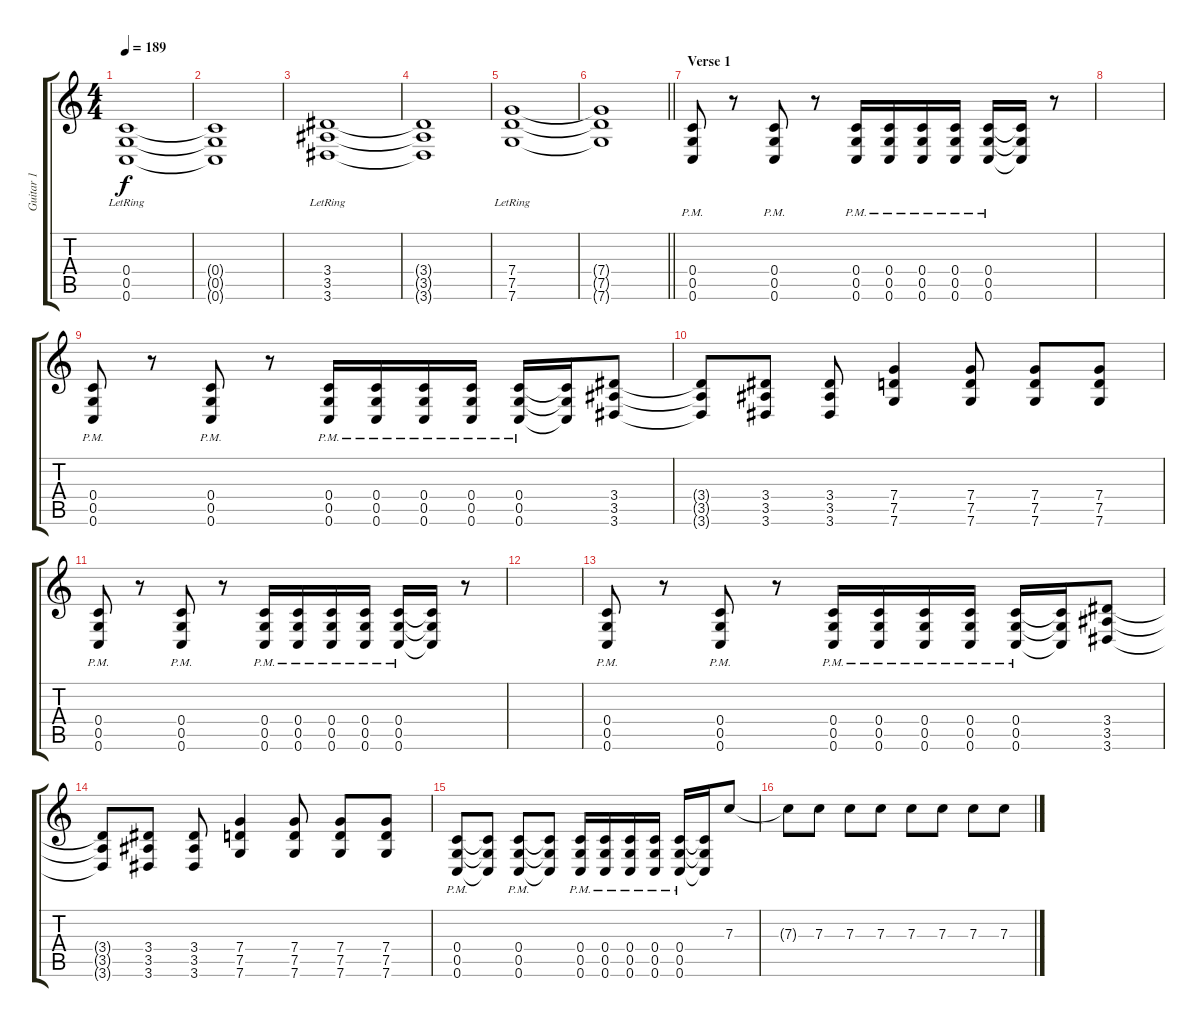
\track ("Guitar 1" "Guitar 1") {instrument distortionguitar}
\staff {score tabs}
\tuning (D4 A3 F3 C3 G2 C2) {hide}
\ts (4 4)
\tempo 189
\clef g2
\ks c
(0.4 0.5{lr} 0.6).1{dy f} |
(0.4{t} 0.5{t} 0.6{t}).1 |
(3.4 3.5{lr} 3.6).1 |
(3.4{t} 3.5{t} 3.6{t}).1 |
(7.4{lr} 7.5{lr} 7.6{lr}).1 |
\barLineRight lightlight
(7.4{t} 7.5{t} 7.6{t}).1 |
\section ("" "Verse 1")
(0.4 0.5 0.6{pm}).8 r.8 (0.4 0.5 0.6{pm}).8 r.8 (0.4 0.5 0.6{pm}).16 (0.4 0.5 0.6{pm}).16 (0.4 0.5 0.6{pm}).16 (0.4 0.5 0.6{pm}).16 (0.4 0.5 0.6{pm}).16 (0.4{t} 0.5{t} 0.6{t}).16 r.8 |
|
(0.4 0.5 0.6{pm}).8 r.8 (0.4 0.5 0.6{pm}).8 r.8 (0.4 0.5 0.6{pm}).16 (0.4 0.5 0.6{pm}).16 (0.4 0.5 0.6{pm}).16 (0.4 0.5 0.6{pm}).16 (0.4 0.5 0.6{pm}).16 (0.4{t} 0.5{t} 0.6{t}).16 (3.4 3.5 3.6).8 |
(3.4{t} 3.5{t} 3.6{t}).8 (3.4 3.5 3.6).8 (3.4 3.5 3.6).8 (7.4 7.5 7.6).4 (7.4 7.5 7.6).8 (7.4 7.5 7.6).8 (7.4 7.5 7.6).8 |
(0.4 0.5 0.6{pm}).8 r.8 (0.4 0.5 0.6{pm}).8 r.8 (0.4 0.5 0.6{pm}).16 (0.4 0.5 0.6{pm}).16 (0.4 0.5 0.6{pm}).16 (0.4 0.5 0.6{pm}).16 (0.4 0.5 0.6{pm}).16 (0.4{t} 0.5{t} 0.6{t}).16 r.8 |
|
(0.4 0.5 0.6{pm}).8 r.8 (0.4 0.5 0.6{pm}).8 r.8 (0.4 0.5 0.6{pm}).16 (0.4 0.5 0.6{pm}).16 (0.4 0.5 0.6{pm}).16 (0.4 0.5 0.6{pm}).16 (0.4 0.5 0.6{pm}).16 (0.4{t} 0.5{t} 0.6{t}).16 (3.4 3.5 3.6).8 |
(3.4{t} 3.5{t} 3.6{t}).8 (3.4 3.5 3.6).8 (3.4 3.5 3.6).8 (7.4 7.5 7.6).4 (7.4 7.5 7.6).8 (7.4 7.5 7.6).8 (7.4 7.5 7.6).8 |
(0.4 0.5 0.6{pm}).8 (0.4{t} 0.5{t} 0.6{t}).8 (0.4 0.5 0.6{pm}).8 (0.4{t} 0.5{t} 0.6{t}).8 (0.4 0.5 0.6{pm}).16 (0.4 0.5 0.6{pm}).16 (0.4 0.5 0.6{pm}).16 (0.4 0.5 0.6{pm}).16 (0.4 0.5 0.6{pm}).16 (0.4{t} 0.5{t} 0.6{t}).16 7.3.8 |
7.3{t}.8 7.3.8 7.3.8 7.3.8 7.3.8 7.3.8 7.3.8 7.3.8
